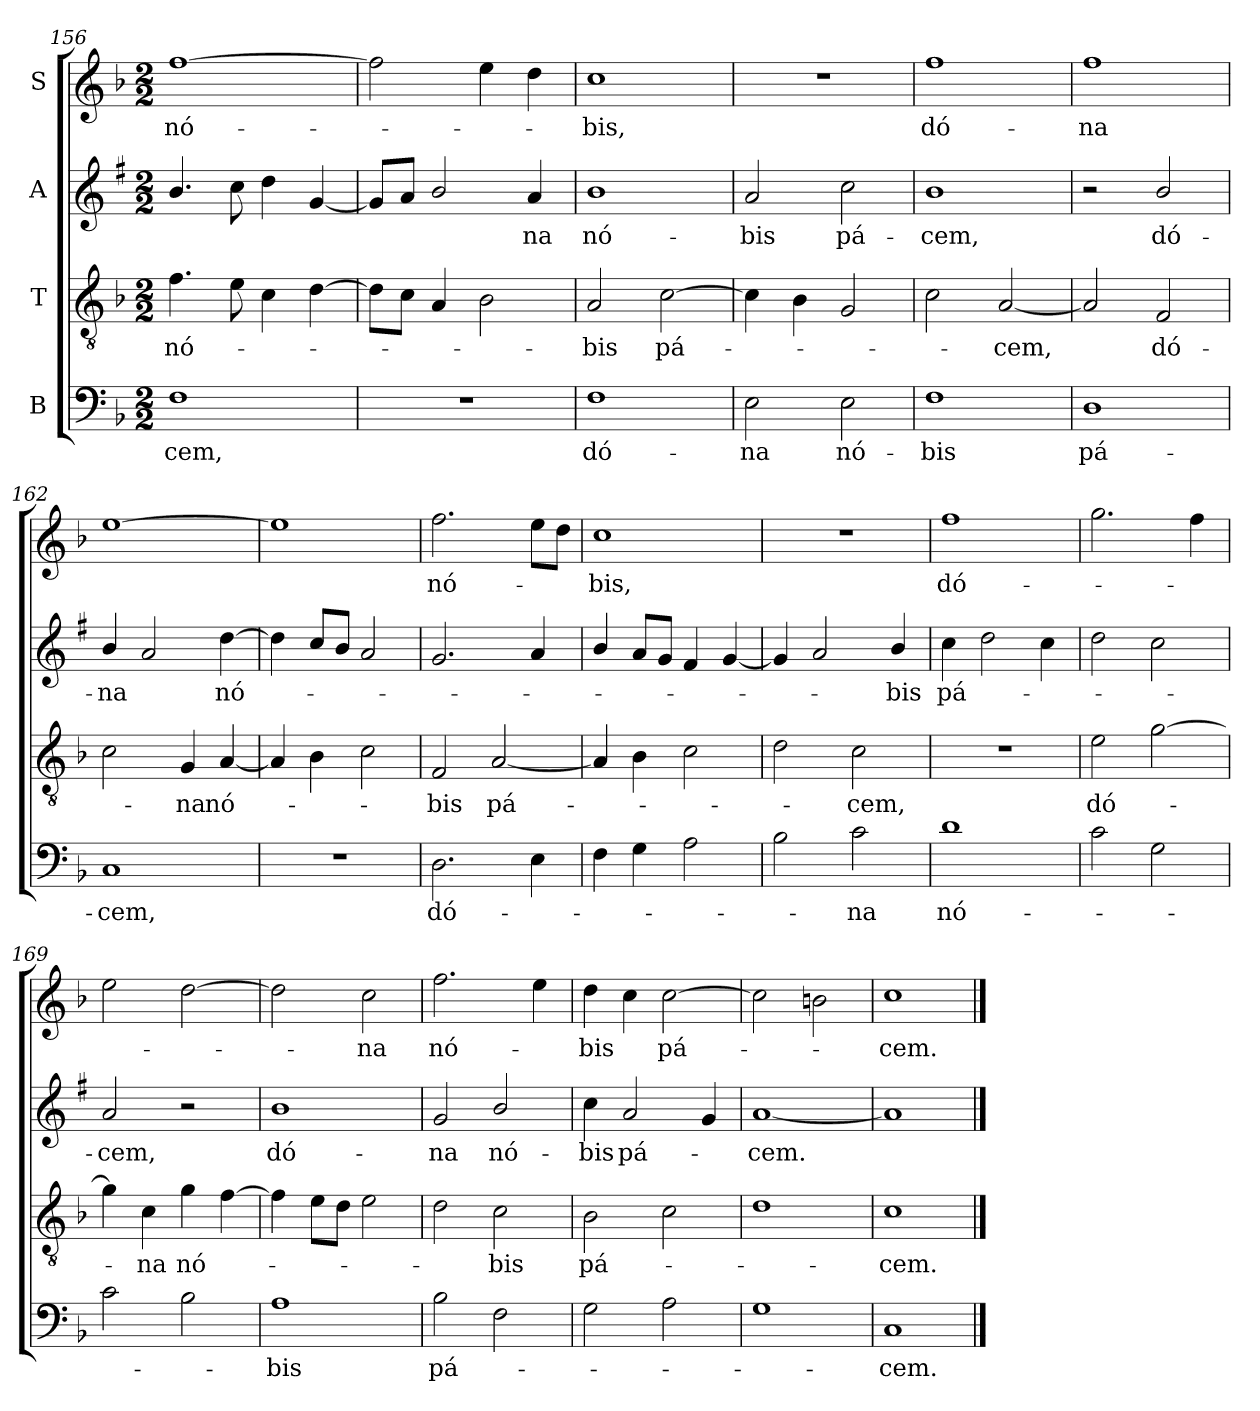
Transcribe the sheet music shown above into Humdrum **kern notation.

**kern	**text	**kern	**text	**kern	**text	**kern	**text
*part4	*part4	*part3	*part3	*part2	*part2	*part1	*part1
*staff4	*staff4	*staff3	*staff3	*staff2	*staff2	*staff1	*staff1
*I"B	*	*I"T	*	*I"A	*	*I"S	*
*clefF4	*	*clefGv2	*	*clefG2	*	*clefG2	*
*	*	*	*	*ITrd1c2	*	*	*
*k[b-]	*	*k[b-]	*	*k[b-]	*	*k[b-]	*
*F:	*	*F:	*	*F:	*	*F:	*
*M2/2	*	*M2/2	*	*M2/2	*	*M2/2	*
=156	=156	=156	=156	=156	=156	=156	=156
!	!LO:LY:b	!	!LO:LY:b	!	!	!	!LO:LY:b
1F	-cem,	4.f\	nó-	4.a/	.	[1ff	nó-
.	.	8e\	.	8b-\	.	.	.
.	.	4c\	.	4cc\	.	.	.
.	.	[4d\	.	[4f/	.	.	.
=157	=157	=157	=157	=157	=157	=157	=157
1r	.	8d\L]	.	8f/L]	.	2ff\]	.
.	.	8c\J	.	8g/J	.	.	.
.	.	4A/	.	2a/	.	.	.
.	.	2B-\	.	.	.	4ee\	.
!	!	!	!	!	!LO:LY:b	!	!
.	.	.	.	4g/	-na	4dd\	.
=158	=158	=158	=158	=158	=158	=158	=158
!	!LO:LY:b	!	!LO:LY:b	!	!LO:LY:b	!	!LO:LY:b
1F	dó-	2A/	-bis	1a	nó-	1cc	-bis,
!	!	!	!LO:LY:b	!	!	!	!
.	.	[2c\	pá-	.	.	.	.
=159	=159	=159	=159	=159	=159	=159	=159
!	!LO:LY:b	!	!	!	!LO:LY:b	!	!
2E\	-na	4c\]	.	2g/	-bis	1r	.
.	.	4B-\	.	.	.	.	.
!	!LO:LY:b	!	!	!	!LO:LY:b	!	!
2E\	nó-	2G/	.	2b-\	pá-	.	.
=160	=160	=160	=160	=160	=160	=160	=160
!	!LO:LY:b	!	!	!	!LO:LY:b	!	!LO:LY:b
1F	-bis	2c\	.	1a	-cem,	1ff	dó-
!	!	!	!LO:LY:b	!	!	!	!
.	.	[2A/	-cem,	.	.	.	.
=161	=161	=161	=161	=161	=161	=161	=161
!	!LO:LY:b	!	!	!	!	!	!LO:LY:b
1D	pá-	2A/]	.	2r	.	1ff	-na
!	!	!	!LO:LY:b	!	!LO:LY:b	!	!
.	.	2F/	dó-	2a/	dó-	.	.
!!LO:PB:g=z
=162	=162	=162	=162	=162	=162	=162	=162
!	!LO:LY:b	!	!	!	!LO:LY:b	!	!
1C	-cem,	2c\	.	4a/	-na	[1ee	.
.	.	.	.	2g/	.	.	.
!	!	!	!LO:LY:b	!	!	!	!
.	.	4G/	-na	.	.	.	.
!	!	!	!LO:LY:b	!	!LO:LY:b	!	!
.	.	[4A/	nó-	[4cc\	nó-	.	.
=163	=163	=163	=163	=163	=163	=163	=163
1r	.	4A/]	.	4cc\]	.	1ee]	.
.	.	4B-\	.	8b-/L	.	.	.
.	.	.	.	8a/J	.	.	.
.	.	2c\	.	2g/	.	.	.
=164	=164	=164	=164	=164	=164	=164	=164
!	!LO:LY:b	!	!LO:LY:b	!	!	!	!LO:LY:b
2.D\	dó-	2F/	-bis	2.f/	.	2.ff\	nó-
!	!	!	!LO:LY:b	!	!	!	!
.	.	[2A/	pá-	.	.	.	.
4E\	.	.	.	4g/	.	8ee\L	.
.	.	.	.	.	.	8dd\J	.
=165	=165	=165	=165	=165	=165	=165	=165
!	!	!	!	!	!	!	!LO:LY:b
4F\	.	4A/]	.	4a/	.	1cc	-bis,
4G\	.	4B-\	.	8g/L	.	.	.
.	.	.	.	8f/J	.	.	.
2A\	.	2c\	.	4e/	.	.	.
.	.	.	.	[4f/	.	.	.
=166	=166	=166	=166	=166	=166	=166	=166
2B-\	.	2d\	.	4f/]	.	1r	.
.	.	.	.	2g/	.	.	.
!	!LO:LY:b	!	!LO:LY:b	!	!	!	!
2c\	-na	2c\	-cem,	.	.	.	.
!	!	!	!	!	!LO:LY:b	!	!
.	.	.	.	4a/	-bis	.	.
=167	=167	=167	=167	=167	=167	=167	=167
!	!LO:LY:b	!	!	!	!LO:LY:b	!	!LO:LY:b
1d	nó-	1r	.	4b-\	pá-	1ff	dó-
.	.	.	.	2cc\	.	.	.
.	.	.	.	4b-\	.	.	.
!!LO:LB:g=z
=168	=168	=168	=168	=168	=168	=168	=168
!	!	!	!LO:LY:b	!	!	!	!
2c\	.	2e\	dó-	2cc\	.	2.gg\	.
2G\	.	[2g\	.	2b-\	.	.	.
.	.	.	.	.	.	4ff\	.
=169	=169	=169	=169	=169	=169	=169	=169
!	!	!	!	!	!LO:LY:b	!	!
2c\	.	4g\]	.	2g/	-cem,	2ee\	.
!	!	!	!LO:LY:b	!	!	!	!
.	.	4c\	-na	.	.	.	.
!	!	!	!LO:LY:b	!	!	!	!
2B-\	.	4g\	nó-	2r	.	[2dd\	.
.	.	[4f\	.	.	.	.	.
=170	=170	=170	=170	=170	=170	=170	=170
!	!LO:LY:b	!	!	!	!LO:LY:b	!	!
1A	-bis	4f\]	.	1a	dó-	2dd\]	.
.	.	8e\L	.	.	.	.	.
.	.	8d\J	.	.	.	.	.
!	!	!	!	!	!	!	!LO:LY:b
.	.	2e\	.	.	.	2cc\	-na
=171	=171	=171	=171	=171	=171	=171	=171
!	!LO:LY:b	!	!	!	!LO:LY:b	!	!LO:LY:b
2B-\	pá-	2d\	.	2f/	-na	2.ff\	nó-
!	!	!	!LO:LY:b	!	!LO:LY:b	!	!
2F\	.	2c\	-bis	2a/	nó-	.	.
.	.	.	.	.	.	4ee\	.
=172	=172	=172	=172	=172	=172	=172	=172
!	!	!	!LO:LY:b	!	!LO:LY:b	!	!LO:LY:b
2G\	.	2B-\	pá-	4b-\	-bis	4dd\	-bis
!	!	!	!	!	!LO:LY:b	!	!
.	.	.	.	2g/	pá-	4cc\	.
!	!	!	!	!	!	!	!LO:LY:b
2A\	.	2c\	.	.	.	[2cc\	pá-
.	.	.	.	4f/	.	.	.
=173	=173	=173	=173	=173	=173	=173	=173
!	!	!	!	!	!LO:LY:b	!	!
1G	.	1d	.	[1g	-cem.	2cc\]	.
.	.	.	.	.	.	2bn\	.
=174	=174	=174	=174	=174	=174	=174	=174
!	!LO:LY:b	!	!LO:LY:b	!	!	!	!LO:LY:b
1C	-cem.	1c	-cem.	1g]	.	1cc	-cem.
==	==	==	==	==	==	==	==
*-	*-	*-	*-	*-	*-	*-	*-
